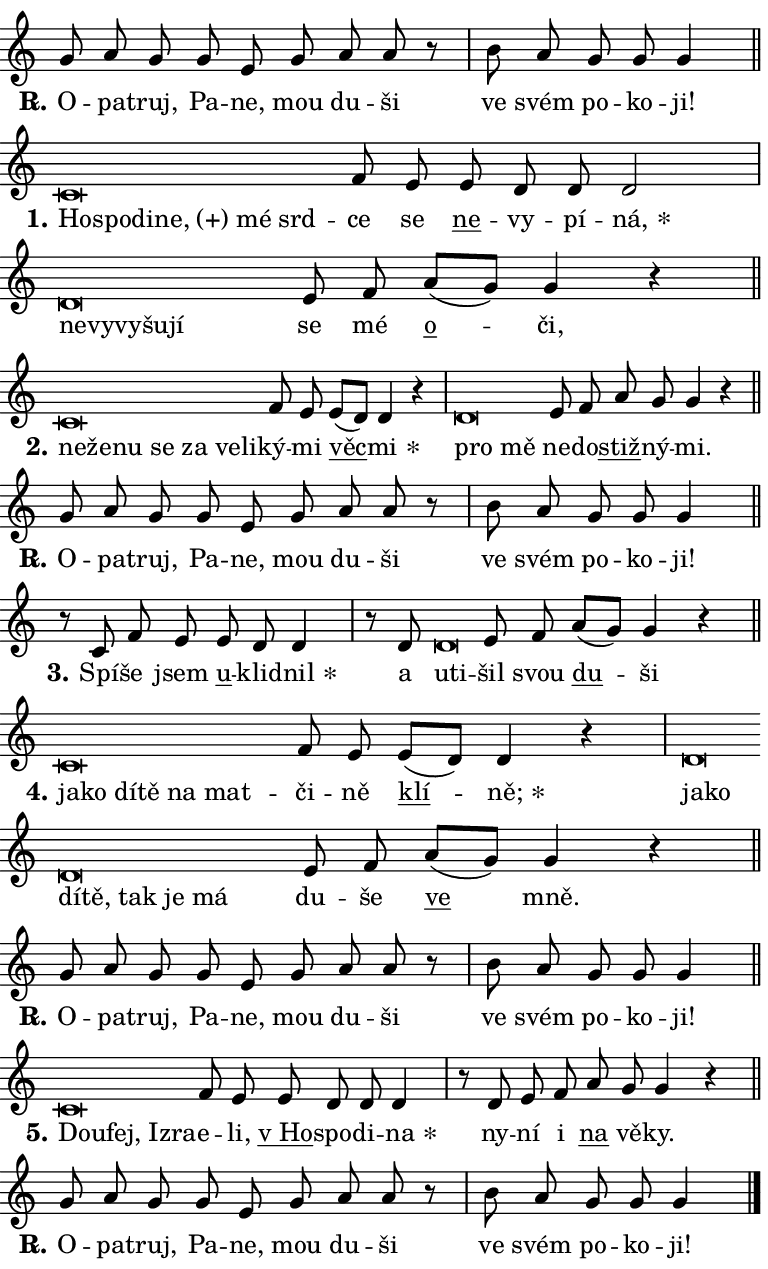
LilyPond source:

\version "2.24.0"
\header { tagline = "" }
\paper {
  indent = 0\cm
  top-margin = 0\cm
  right-margin = 0.13\cm % to fit lyric hyphens
  bottom-margin = 0\cm
  left-margin = 0\cm
  paper-width = 13\cm
  page-breaking = #ly:one-page-breaking
  system-system-spacing.basic-distance = #11
  score-system-spacing.basic-distance = #11
  ragged-last = ##f
}


%% Author: Thomas Morley
%% https://lists.gnu.org/archive/html/lilypond-user/2020-05/msg00002.html
#(define (line-position grob)
"Returns position of @var[grob} in current system:
   @code{'start}, if at first time-step
   @code{'end}, if at last time-step
   @code{'middle} otherwise
"
  (let* ((col (ly:item-get-column grob))
         (ln (ly:grob-object col 'left-neighbor))
         (rn (ly:grob-object col 'right-neighbor))
         (col-to-check-left (if (ly:grob? ln) ln col))
         (col-to-check-right (if (ly:grob? rn) rn col))
         (break-dir-left
           (and
             (ly:grob-property col-to-check-left 'non-musical #f)
             (ly:item-break-dir col-to-check-left)))
         (break-dir-right
           (and
             (ly:grob-property col-to-check-right 'non-musical #f)
             (ly:item-break-dir col-to-check-right))))
        (cond ((eqv? 1 break-dir-left) 'start)
              ((eqv? -1 break-dir-right) 'end)
              (else 'middle))))

#(define (tranparent-at-line-position vctor)
  (lambda (grob)
  "Relying on @code{line-position} select the relevant enry from @var{vctor}.
Used to determine transparency,"
    (case (line-position grob)
      ((end) (not (vector-ref vctor 0)))
      ((middle) (not (vector-ref vctor 1)))
      ((start) (not (vector-ref vctor 2))))))

noteHeadBreakVisibility =
#(define-music-function (break-visibility)(vector?)
"Makes @code{NoteHead}s transparent relying on @var{break-visibility}"
#{
  \override NoteHead.transparent =
    #(tranparent-at-line-position break-visibility)
#})

#(define delete-ledgers-for-transparent-note-heads
  (lambda (grob)
    "Reads whether a @code{NoteHead} is transparent.
If so this @code{NoteHead} is removed from @code{'note-heads} from
@var{grob}, which is supposed to be @code{LedgerLineSpanner}.
As a result ledgers are not printed for this @code{NoteHead}"
    (let* ((nhds-array (ly:grob-object grob 'note-heads))
           (nhds-list
             (if (ly:grob-array? nhds-array)
                 (ly:grob-array->list nhds-array)
                 '()))
           ;; Relies on the transparent-property being done before
           ;; Staff.LedgerLineSpanner.after-line-breaking is executed.
           ;; This is fragile ...
           (to-keep
             (remove
               (lambda (nhd)
                 (ly:grob-property nhd 'transparent #f))
               nhds-list)))
      ;; TODO find a better method to iterate over grob-arrays, similiar
      ;; to filter/remove etc for lists
      ;; For now rebuilt from scratch
      (set! (ly:grob-object grob 'note-heads)  '())
      (for-each
        (lambda (nhd)
          (ly:pointer-group-interface::add-grob grob 'note-heads nhd))
        to-keep))))

squashNotes = {
  \override NoteHead.X-extent = #'(-0.2 . 0.2)
  \override NoteHead.Y-extent = #'(-0.75 . 0)
  \override NoteHead.stencil =
    #(lambda (grob)
       (let ((pos (ly:grob-property grob 'staff-position)))
         (begin
           (if (< pos -7) (display "ERROR: Lower brevis then expected\n") (display ""))
           (if (<= pos -6) ly:text-interface::print ly:note-head::print))))
}
unSquashNotes = {
  \revert NoteHead.X-extent
  \revert NoteHead.Y-extent
  \revert NoteHead.stencil
}

hideNotes = \noteHeadBreakVisibility #begin-of-line-visible
unHideNotes = \noteHeadBreakVisibility #all-visible

% work-around for resetting accidentals
% https://lilypond.org/doc/v2.23/Documentation/notation/displaying-rhythms#unmetered-music
cadenzaMeasure = {
  \cadenzaOff
  \partial 1024 s1024
  \cadenzaOn
}

#(define-markup-command (accent layout props text) (markup?)
  "Underline accented syllable"
  (interpret-markup layout props
    #{\markup \override #'(offset . 4.3) \underline { #text }#}))

responsum = \markup \concat {
  "R" \hspace #-1.05 \path #0.1 #'((moveto 0 0.07) (lineto 0.9 0.8)) \hspace #0.05 "."
}

spaceSize = #0.6828661417322834 % exact space size for TeX Gyre Schola

\layout {
  \context {
    \Staff
    \remove "Time_signature_engraver"
    \override LedgerLineSpanner.after-line-breaking = #delete-ledgers-for-transparent-note-heads
  }
  \context {
    \Lyrics {
      \override LyricSpace.minimum-distance = \spaceSize
      \override LyricText.font-name = #"TeX Gyre Schola"
      \override LyricText.font-size = 1
      \override StanzaNumber.font-name = #"TeX Gyre Schola Bold"
      \override StanzaNumber.font-size = 1
    }
  }
  \context {
    \Score 
    \override NoteHead.text =
      #(lambda (grob) 
        (let ((pos (ly:grob-property grob 'staff-position)))
          #{\markup {
            \combine
              \halign #-0.55 \raise #(if (= pos -6) 0 0.5) \override #'(thickness . 2) \draw-line #'(3.2 . 0)
              \musicglyph "noteheads.sM1"
          }#}))
  }
}

% magnetic-lyrics.ily
%
%   written by
%     Jean Abou Samra <jean@abou-samra.fr>
%     Werner Lemberg <wl@gnu.org>
%
%   adapted by
%     Jiri Hon <jiri.hon@gmail.com>
%
% Version 2022-Apr-15

% https://www.mail-archive.com/lilypond-user@gnu.org/msg149350.html

#(define (Left_hyphen_pointer_engraver context)
   "Collect syllable-hyphen-syllable occurrences in lyrics and store
them in properties.  This engraver only looks to the left.  For
example, if the lyrics input is @code{foo -- bar}, it does the
following.

@itemize @bullet
@item
Set the @code{text} property of the @code{LyricHyphen} grob between
@q{foo} and @q{bar} to @code{foo}.

@item
Set the @code{left-hyphen} property of the @code{LyricText} grob with
text @q{foo} to the @code{LyricHyphen} grob between @q{foo} and
@q{bar}.
@end itemize

Use this auxiliary engraver in combination with the
@code{lyric-@/text::@/apply-@/magnetic-@/offset!} hook."
   (let ((hyphen #f)
         (text #f))
     (make-engraver
      (acknowledgers
       ((lyric-syllable-interface engraver grob source-engraver)
        (set! text grob)))
      (end-acknowledgers
       ((lyric-hyphen-interface engraver grob source-engraver)
        ;(when (not (grob::has-interface grob 'lyric-space-interface))
          (set! hyphen grob)));)
      ((stop-translation-timestep engraver)
       (when (and text hyphen)
         (ly:grob-set-object! text 'left-hyphen hyphen))
       (set! text #f)
       (set! hyphen #f)))))

#(define (lyric-text::apply-magnetic-offset! grob)
   "If the space between two syllables is less than the value in
property @code{LyricText@/.details@/.squash-threshold}, move the right
syllable to the left so that it gets concatenated with the left
syllable.

Use this function as a hook for
@code{LyricText@/.after-@/line-@/breaking} if the
@code{Left_@/hyphen_@/pointer_@/engraver} is active."
   (let ((hyphen (ly:grob-object grob 'left-hyphen #f)))
     (when hyphen
       (let ((left-text (ly:spanner-bound hyphen LEFT)))
         (when (grob::has-interface left-text 'lyric-syllable-interface)
           (let* ((common (ly:grob-common-refpoint grob left-text X))
                  (this-x-ext (ly:grob-extent grob common X))
                  (left-x-ext
                   (begin
                     ;; Trigger magnetism for left-text.
                     (ly:grob-property left-text 'after-line-breaking)
                     (ly:grob-extent left-text common X)))
                  ;; `delta` is the gap width between two syllables.
                  (delta (- (interval-start this-x-ext)
                            (interval-end left-x-ext)))
                  (details (ly:grob-property grob 'details))
                  (threshold (assoc-get 'squash-threshold details 0.2)))
             (when (< delta threshold)
               (let* (;; We have to manipulate the input text so that
                      ;; ligatures crossing syllable boundaries are not
                      ;; disabled.  For languages based on the Latin
                      ;; script this is essentially a beautification.
                      ;; However, for non-Western scripts it can be a
                      ;; necessity.
                      (lt (ly:grob-property left-text 'text))
                      (rt (ly:grob-property grob 'text))
                      (is-space (grob::has-interface hyphen 'lyric-space-interface))
                      (space (if is-space " " ""))
                      (extra-delta (if is-space spaceSize 0))
                      ;; Append new syllable.
                      (ltrt-space (if (and (string? lt) (string? rt))
                                (string-append lt space rt)
                                (make-concat-markup (list lt space rt))))
                      ;; Right-align `ltrt` to the right side.
                      (ltrt-space-markup (grob-interpret-markup
                               grob
                               (make-translate-markup
                                (cons (interval-length this-x-ext) 0)
                                (make-right-align-markup ltrt-space)))))
                 (begin
                   ;; Don't print `left-text`.
                   (ly:grob-set-property! left-text 'stencil #f)
                   ;; Set text and stencil (which holds all collected
                   ;; syllables so far) and shift it to the left.
                   (ly:grob-set-property! grob 'text ltrt-space)
                   (ly:grob-set-property! grob 'stencil ltrt-space-markup)
                   (ly:grob-translate-axis! grob (- (- delta extra-delta)) X))))))))))


#(define (lyric-hyphen::displace-bounds-first grob)
   ;; Make very sure this callback isn't triggered too early.
   (let ((left (ly:spanner-bound grob LEFT))
         (right (ly:spanner-bound grob RIGHT)))
     (ly:grob-property left 'after-line-breaking)
     (ly:grob-property right 'after-line-breaking)
     (ly:lyric-hyphen::print grob)))

squashThreshold = #0.4

\layout {
  \context {
    \Lyrics
    \consists #Left_hyphen_pointer_engraver
    \override LyricText.after-line-breaking =
      #lyric-text::apply-magnetic-offset!
    \override LyricHyphen.stencil = #lyric-hyphen::displace-bounds-first
    \override LyricText.details.squash-threshold = \squashThreshold
    \override LyricHyphen.minimum-distance = 0
    \override LyricHyphen.minimum-length = \squashThreshold
  }
}

squashText = \override LyricText.details.squash-threshold = 9999
unSquashText = \override LyricText.details.squash-threshold = \squashThreshold

leftText = \override LyricText.self-alignment-X = #LEFT
unLeftText = \revert LyricText.self-alignment-X

starOffset = #(lambda (grob) 
                (let ((x_offset (ly:self-alignment-interface::aligned-on-x-parent grob)))
                  (if (= x_offset 0) 0 (+ x_offset 1.2))))

star = #(define-music-function (syllable)(string?)
"Append star separator at the end of a syllable"
#{
  \once \override LyricText.X-offset = #starOffset
  \lyricmode { \markup {
    #syllable
    \override #'((font-name . "TeX Gyre Schola Bold")) \hspace #0.2 \lower #0.65 \larger "*"
  } }
#})

starAccent = #(define-music-function (syllable)(string?)
"Append star separator at the end of a syllable and make accent"
#{
  \once \override LyricText.X-offset = #starOffset
  \lyricmode { \markup {
    \accent #syllable
    \override #'((font-name . "TeX Gyre Schola Bold")) \hspace #0.2 \lower #0.65 \larger "*"
  } }
#})

breath = #(define-music-function (syllable)(string?)
"Append breathing indicator at the end of a syllable"
#{
  \lyricmode { \markup { #syllable "+" } }
#})

optionalBreath = #(define-music-function (syllable)(string?)
"Append optional breathing indicator at the end of a syllable"
#{
  \lyricmode { \markup { #syllable "(+)" } }
#})


\score {
    <<
        \new Voice = "melody" { \cadenzaOn \key c \major \relative { g'8 a g g e g a a r \cadenzaMeasure \bar "|" b a g g g4 \cadenzaMeasure \bar "||" \break } }
        \new Lyrics \lyricsto "melody" { \lyricmode { \set stanza = \responsum
O -- pa -- truj, Pa -- ne, mou du -- ši ve svém po -- ko -- ji! } }
    >>
    \layout {}
}

\score {
    <<
        \new Voice = "melody" { \cadenzaOn \key c \major \relative { \squashNotes c'\breve*1/16 \hideNotes \breve*1/16 \bar "" \breve*1/16 \bar "" \breve*1/16 \bar "" \breve*1/16 \breve*1/16 \bar "" \unHideNotes \unSquashNotes f8 e \bar "" e d d d2 \cadenzaMeasure \bar "|" \squashNotes d\breve*1/16 \hideNotes \breve*1/16 \bar "" \breve*1/16 \bar "" \breve*1/16 \breve*1/16 \bar "" \unHideNotes \unSquashNotes e8 f \bar "" a[( g)] g4 r \cadenzaMeasure \bar "||" \break } }
        \new Lyrics \lyricsto "melody" { \lyricmode { \set stanza = "1."
\leftText Ho -- \squashText spo -- di -- \optionalBreath ne, mé srd -- \unLeftText \unSquashText ce se \markup \accent ne -- vy -- pí -- \star ná, \leftText ne -- \squashText vy -- vy -- šu -- jí \unLeftText \unSquashText se mé \markup \accent o -- či, } }
    >>
    \layout {}
}

\score {
    <<
        \new Voice = "melody" { \cadenzaOn \key c \major \relative { \squashNotes c'\breve*1/16 \hideNotes \breve*1/16 \bar "" \breve*1/16 \bar "" \breve*1/16 \bar "" \breve*1/16 \bar "" \breve*1/16 \breve*1/16 \bar "" \unHideNotes \unSquashNotes f8 e \bar "" e[( d)] d4 r \cadenzaMeasure \bar "|" \squashNotes d\breve*1/16 \hideNotes \breve*1/16 \bar "" \unHideNotes \unSquashNotes e8 f \bar "" a g g4 r \cadenzaMeasure \bar "||" \break } }
        \new Lyrics \lyricsto "melody" { \lyricmode { \set stanza = "2."
\leftText ne -- \squashText že -- nu se za ve -- li -- \unLeftText \unSquashText ký -- mi \markup \accent věc -- \star mi \leftText pro \squashText mě \unLeftText \unSquashText ne -- do -- \markup \accent stiž -- ný -- mi. } }
    >>
    \layout {}
}

\score {
    <<
        \new Voice = "melody" { \cadenzaOn \key c \major \relative { g'8 a g g e g a a r \cadenzaMeasure \bar "|" b a g g g4 \cadenzaMeasure \bar "||" \break } }
        \new Lyrics \lyricsto "melody" { \lyricmode { \set stanza = \responsum
O -- pa -- truj, Pa -- ne, mou du -- ši ve svém po -- ko -- ji! } }
    >>
    \layout {}
}

\score {
    <<
        \new Voice = "melody" { \cadenzaOn \key c \major \relative { r8 c'8 f8 e \bar "" e d d4 \cadenzaMeasure \bar "|" r8 d8 \squashNotes d\breve*1/16 \hideNotes \breve*1/16 \bar "" \unHideNotes \unSquashNotes e8 f \bar "" a[( g)] g4 r \cadenzaMeasure \bar "||" \break } }
        \new Lyrics \lyricsto "melody" { \lyricmode { \set stanza = "3."
Spí -- še jsem \markup \accent u -- klid -- \star nil a \leftText u -- \squashText ti -- \unLeftText \unSquashText šil svou \markup \accent du -- ši } }
    >>
    \layout {}
}

\score {
    <<
        \new Voice = "melody" { \cadenzaOn \key c \major \relative { \squashNotes c'\breve*1/16 \hideNotes \breve*1/16 \bar "" \breve*1/16 \bar "" \breve*1/16 \bar "" \breve*1/16 \breve*1/16 \bar "" \unHideNotes \unSquashNotes f8 e \bar "" e[( d)] d4 r \cadenzaMeasure \bar "|" \squashNotes d\breve*1/16 \hideNotes \breve*1/16 \bar "" \breve*1/16 \bar "" \breve*1/16 \bar "" \breve*1/16 \bar "" \breve*1/16 \breve*1/16 \bar "" \unHideNotes \unSquashNotes e8 f \bar "" a[( g)] g4 r \cadenzaMeasure \bar "||" \break } }
        \new Lyrics \lyricsto "melody" { \lyricmode { \set stanza = "4."
\leftText ja -- \squashText ko dí -- tě na mat -- \unLeftText \unSquashText či -- ně \markup \accent klí -- \star ně; \leftText ja -- \squashText ko dí -- tě, tak je má \unLeftText \unSquashText du -- še \markup \accent ve mně. } }
    >>
    \layout {}
}

\score {
    <<
        \new Voice = "melody" { \cadenzaOn \key c \major \relative { g'8 a g g e g a a r \cadenzaMeasure \bar "|" b a g g g4 \cadenzaMeasure \bar "||" \break } }
        \new Lyrics \lyricsto "melody" { \lyricmode { \set stanza = \responsum
O -- pa -- truj, Pa -- ne, mou du -- ši ve svém po -- ko -- ji! } }
    >>
    \layout {}
}

\score {
    <<
        \new Voice = "melody" { \cadenzaOn \key c \major \relative { \squashNotes c'\breve*1/16 \hideNotes \breve*1/16 \bar "" \breve*1/16 \breve*1/16 \bar "" \unHideNotes \unSquashNotes f8 e \bar "" e d d d4 \cadenzaMeasure \bar "|" r8 d e8 f \bar "" a g g4 r \cadenzaMeasure \bar "||" \break } }
        \new Lyrics \lyricsto "melody" { \lyricmode { \set stanza = "5."
\leftText Dou -- \squashText fej, Iz -- ra -- \unLeftText \unSquashText e -- li, \markup \accent "v Ho" -- spo -- di -- \star na ny -- ní i \markup \accent na vě -- ky. } }
    >>
    \layout {}
}

\score {
    <<
        \new Voice = "melody" { \cadenzaOn \key c \major \relative { g'8 a g g e g a a r \cadenzaMeasure \bar "|" b a g g g4 \cadenzaMeasure \bar "||" \break } \bar "|." }
        \new Lyrics \lyricsto "melody" { \lyricmode { \set stanza = \responsum
O -- pa -- truj, Pa -- ne, mou du -- ši ve svém po -- ko -- ji! } }
    >>
    \layout {}
}
